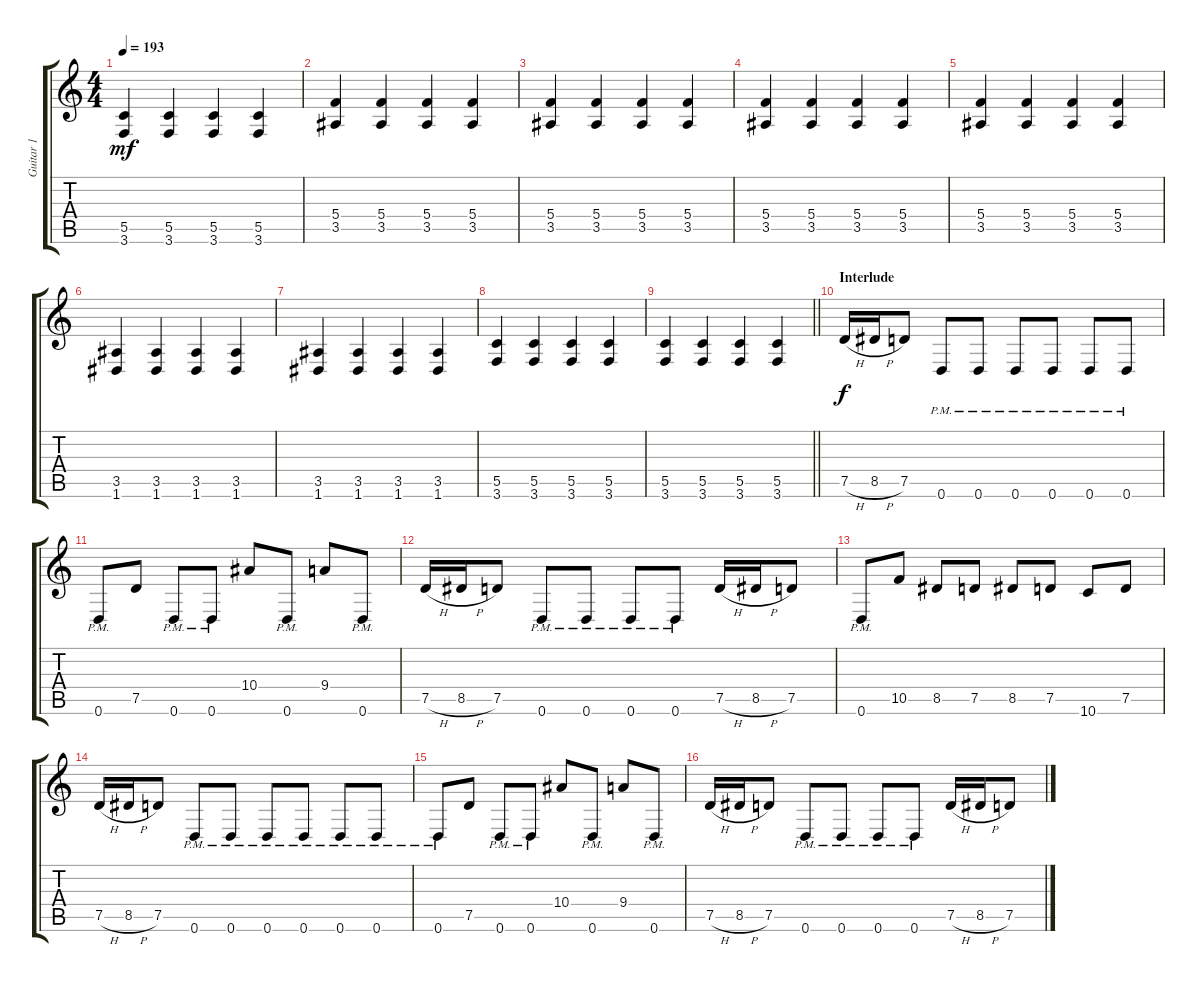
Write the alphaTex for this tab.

\track ("Guitar 1" "Guitar 1") {instrument distortionguitar}
\staff {score tabs}
\tuning (D4 A3 F3 C3 G2 D2) {hide}
\ts (4 4)
\tempo 193
\clef g2
\ks c
(5.5 3.6).4{dy mf} (5.5 3.6).4 (5.5 3.6).4 (5.5 3.6).4 |
(5.4 3.5).4 (5.4 3.5).4 (5.4 3.5).4 (5.4 3.5).4 |
(5.4 3.5).4 (5.4 3.5).4 (5.4 3.5).4 (5.4 3.5).4 |
(5.4 3.5).4 (5.4 3.5).4 (5.4 3.5).4 (5.4 3.5).4 |
(5.4 3.5).4 (5.4 3.5).4 (5.4 3.5).4 (5.4 3.5).4 |
(3.5 1.6).4 (3.5 1.6).4 (3.5 1.6).4 (3.5 1.6).4 |
(3.5 1.6).4 (3.5 1.6).4 (3.5 1.6).4 (3.5 1.6).4 |
(5.5 3.6).4 (5.5 3.6).4 (5.5 3.6).4 (5.5 3.6).4 |
\barLineRight lightlight
(5.5 3.6).4 (5.5 3.6).4 (5.5 3.6).4 (5.5 3.6).4 |
\section ("" "Interlude")
7.5{h}.16{dy f balance 3} 8.5{h}.16 7.5.8 0.6{pm}.8 0.6{pm}.8 0.6{pm}.8 0.6{pm}.8 0.6{pm}.8 0.6{pm}.8 |
0.6{pm}.8 7.5.8 0.6{pm}.8 0.6{pm}.8 10.4.8 0.6{pm}.8 9.4.8 0.6{pm}.8 |
7.5{h}.16 8.5{h}.16 7.5.8 0.6{pm}.8 0.6{pm}.8 0.6{pm}.8 0.6{pm}.8 7.5{h}.16 8.5{h}.16 7.5.8 |
0.6{pm}.8 10.5.8 8.5.8 7.5.8 8.5.8 7.5.8 10.6.8 7.5.8 |
7.5{h}.16 8.5{h}.16 7.5.8 0.6{pm}.8 0.6{pm}.8 0.6{pm}.8 0.6{pm}.8 0.6{pm}.8 0.6{pm}.8 |
0.6{pm}.8 7.5.8 0.6{pm}.8 0.6{pm}.8 10.4.8 0.6{pm}.8 9.4.8 0.6{pm}.8 |
7.5{h}.16 8.5{h}.16 7.5.8 0.6{pm}.8 0.6{pm}.8 0.6{pm}.8 0.6{pm}.8 7.5{h}.16 8.5{h}.16 7.5.8
